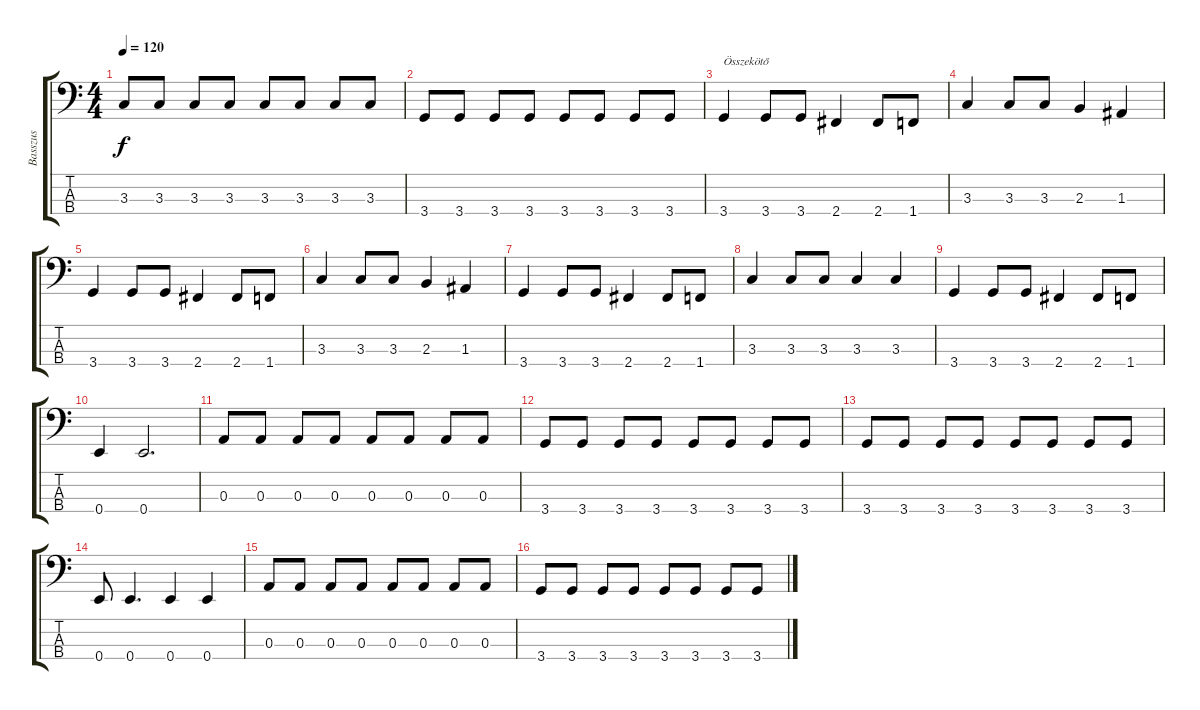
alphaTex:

\track ("Basszus" "Basszus") {instrument electricbassfinger}
\staff {score tabs}
\tuning (G2 D2 A1 E1) {hide}
\ts (4 4)
\tempo 120
\clef f4
\ks c
3.3.8{dy f} 3.3.8 3.3.8 3.3.8 3.3.8 3.3.8 3.3.8 3.3.8 |
3.4.8 3.4.8 3.4.8 3.4.8 3.4.8 3.4.8 3.4.8 3.4.8 |
3.4.4{txt "Összekötő"} 3.4.8 3.4.8 2.4.4 2.4.8 1.4.8 |
3.3.4 3.3.8 3.3.8 2.3.4 1.3.4 |
3.4.4 3.4.8 3.4.8 2.4.4 2.4.8 1.4.8 |
3.3.4 3.3.8 3.3.8 2.3.4 1.3.4 |
3.4.4 3.4.8 3.4.8 2.4.4 2.4.8 1.4.8 |
3.3.4 3.3.8 3.3.8 3.3.4 3.3.4 |
3.4.4 3.4.8 3.4.8 2.4.4 2.4.8 1.4.8 |
0.4.4 0.4.2{d} |
0.3.8 0.3.8 0.3.8 0.3.8 0.3.8 0.3.8 0.3.8 0.3.8 |
3.4.8 3.4.8 3.4.8 3.4.8 3.4.8 3.4.8 3.4.8 3.4.8 |
3.4.8 3.4.8 3.4.8 3.4.8 3.4.8 3.4.8 3.4.8 3.4.8 |
0.4.8 0.4.4{d} 0.4.4 0.4.4 |
0.3.8 0.3.8 0.3.8 0.3.8 0.3.8 0.3.8 0.3.8 0.3.8 |
3.4.8 3.4.8 3.4.8 3.4.8 3.4.8 3.4.8 3.4.8 3.4.8
